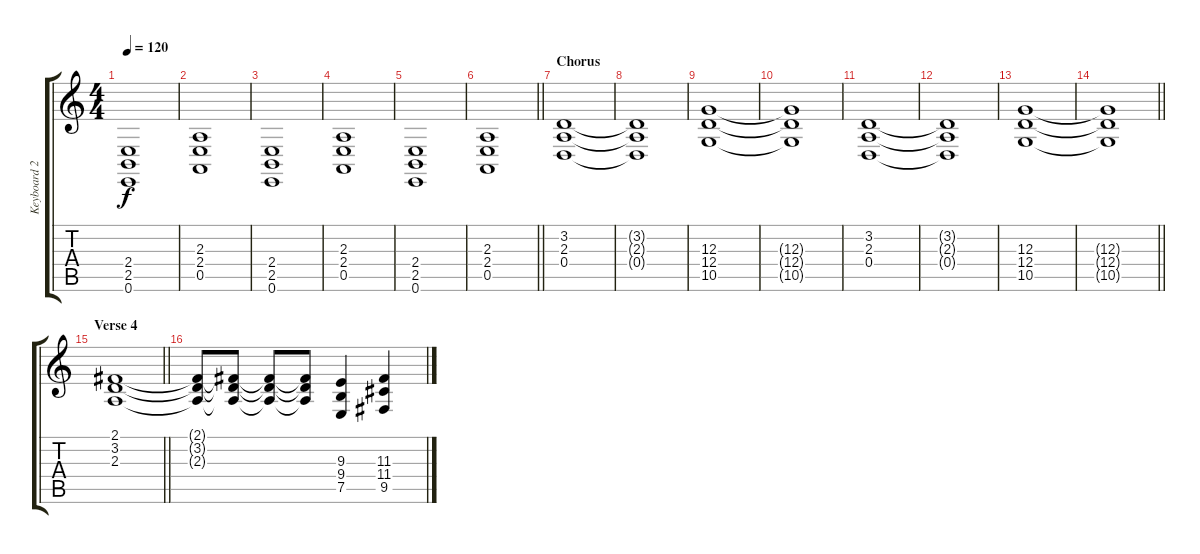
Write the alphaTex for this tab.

\track ("Keyboard 2" "Keyboard 2") {instrument pad2warm}
\staff {score tabs}
\tuning (E4 B3 G3 D3 A2 E2) {hide}
\ts (4 4)
\tempo 120
\clef g2
\ks c
(2.4 2.5 0.6).1{dy f} |
(2.3 2.4 0.5).1 |
(2.4 2.5 0.6).1 |
(2.3 2.4 0.5).1 |
(2.4 2.5 0.6).1 |
\barLineRight lightlight
(2.3 2.4 0.5).1 |
\section ("" "Chorus")
(3.2 2.3 0.4).1{volume 13} |
(3.2{t} 2.3{t} 0.4{t}).1 |
(12.3 12.4 10.5).1 |
(12.3{t} 12.4{t} 10.5{t}).1 |
(3.2 2.3 0.4).1{volume 13} |
(3.2{t} 2.3{t} 0.4{t}).1 |
(12.3 12.4 10.5).1 |
\barLineRight lightlight
(12.3{t} 12.4{t} 10.5{t}).1 |
\section ("" "Verse 4")
\barLineRight lightlight
(2.1 3.2 2.3).1 |
(2.1{t} 3.2{t} 2.3{t}).8 (2.1{t} 3.2{t} 2.3{t}).8 (2.1{t} 3.2{t} 2.3{t}).8 (2.1{t} 3.2{t} 2.3{t}).8 (9.3 9.4 7.5).4 (11.3 11.4 9.5).4
